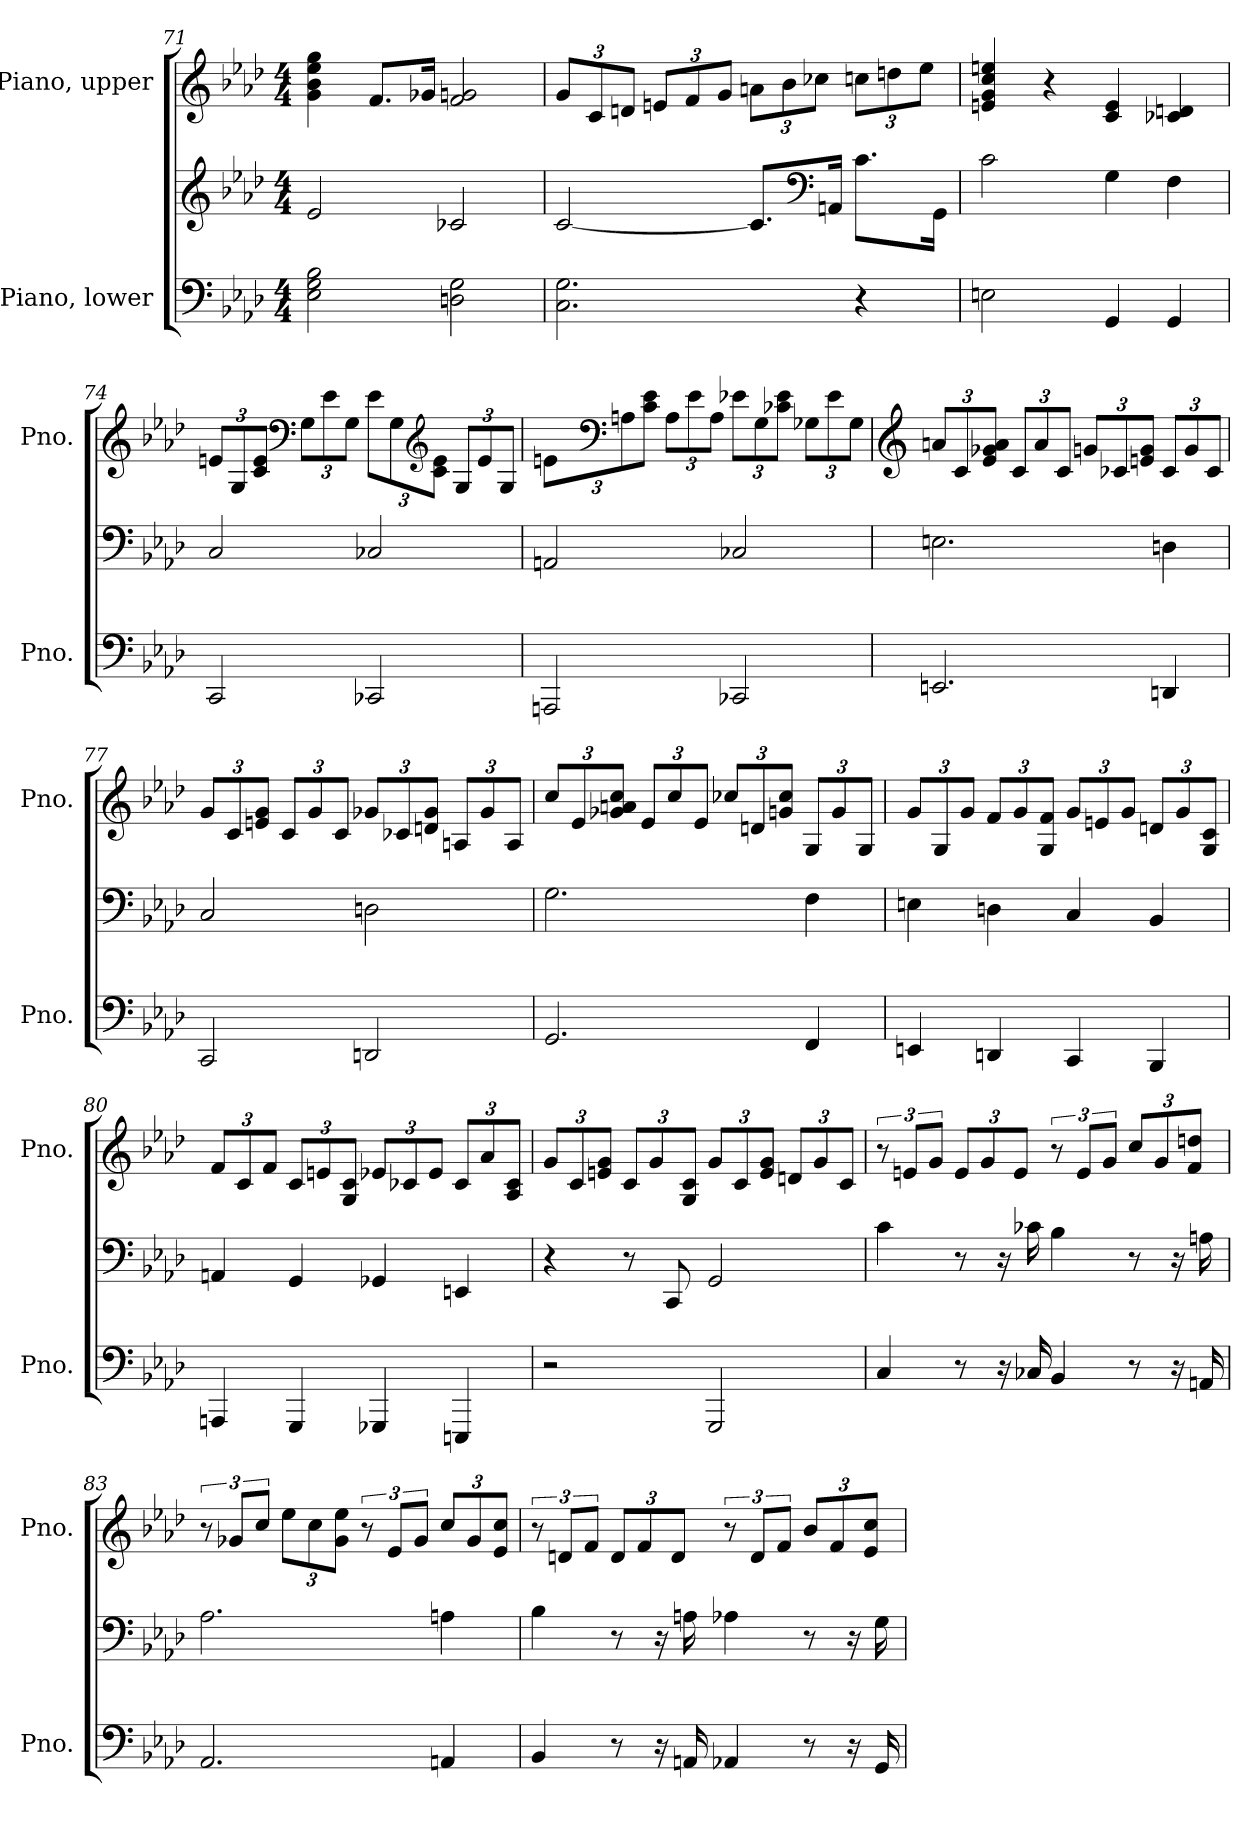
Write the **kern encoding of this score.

**kern	**kern	**kern
*part2	*part2	*part1
*staff3	*staff2	*staff1
*I"Piano, lower	*	*I"Piano, upper
*I'Pno.	*	*I'Pno.
*clefF4	*clefG2	*clefG2
*k[b-e-a-d-]	*k[b-e-a-d-]	*k[b-e-a-d-]
*M4/4	*M4/4	*M4/4
=71	=71	=71
2E-\ 2G\ 2B-\	2e-/	4g\ 4b-\ 4ee-\ 4gg\
.	.	8.f/L
.	.	16g-X/Jk
2Dn\ 2G\	2c-X/	2f/ 2gn/
!!LO:PB:g=z
=72	=72	=72
*	*	*Xbrackettup
2.C\ 2.G\	[2c/	12g/L
.	.	12c/
.	.	12dn/J
.	.	12en/L
.	.	12f/
.	.	12g/J
.	8.c/L]	12an\L
.	.	12b-\
.	.	12cc-X\J
*	*clefF4	*
.	16AAn/Jk	.
4r	8.c\L	12ccn\L
.	.	12ddn\
.	.	12ee-\J
.	16GG\Jk	.
=73	=73	=73
2En\	2c\	4en/ 4g/ 4cc/ 4een/
.	.	4r
4GG/	4G\	4c/ 4e/
4GG/	4F\	4c-X/ 4dn/
=74	=74	=74
2CC/	2C/	12en/L
.	.	12G/
.	.	12c/ 12e/J
*	*	*clefF4
.	.	12G\L
.	.	12e\
.	.	12G\J
2CC-X/	2C-X/	12e\L
.	.	12G\
*	*	*clefG2
.	.	12c\ 12e\J
.	.	12G/L
.	.	12e/
.	.	12G/J
!!LO:LB:g=z
=75	=75	=75
2AAAn/	2AAn/	12en\L
*	*	*clefF4
.	.	12An\
.	.	12c\ 12e\J
.	.	12A\L
.	.	12e\
.	.	12A\J
2CC-X/	2C-X/	12e-X\L
.	.	12G\
.	.	12c-X\ 12e-\J
.	.	12G-X\L
.	.	12e-\
.	.	12G-\J
=76	=76	=76
*	*	*clefG2
2.EEn/	2.En\	12an/L
.	.	12c/
.	.	12e-/ 12g-X/ 12a/J
.	.	12c/L
.	.	12a/
.	.	12c/J
.	.	12gn/L
.	.	12c-X/
.	.	12en/ 12g/J
4DDn/	4Dn\	12c-/L
.	.	12g/
.	.	12c-/J
!!LO:LB:g=z
=77	=77	=77
2CC/	2C/	12g/L
.	.	12c/
.	.	12en/ 12g/J
.	.	12c/L
.	.	12g/
.	.	12c/J
2DDn/	2Dn\	12g-X/L
.	.	12c-X/
.	.	12dn/ 12g-/J
.	.	12An/L
.	.	12g-/
.	.	12A/J
=78	=78	=78
2.GG/	2.G\	12cc/L
.	.	12e-/
.	.	12g-X/ 12an/ 12cc/J
.	.	12e-/L
.	.	12cc/
.	.	12e-/J
.	.	12cc-X/L
.	.	12dn/
.	.	12gn/ 12cc-/J
4FF/	4F\	12G/L
.	.	12g/
.	.	12G/J
!!LO:LB:g=z
=79	=79	=79
4EEn/	4En\	12g/L
.	.	12G/
.	.	12g/J
4DDn/	4Dn\	12f/L
.	.	12g/
.	.	12G/ 12f/J
4CC/	4C/	12g/L
.	.	12en/
.	.	12g/J
4BBB-/	4BB-/	12dn/L
.	.	12g/
.	.	12G/ 12c/J
=80	=80	=80
4AAAn/	4AAn/	12f/L
.	.	12c/
.	.	12f/J
4GGG/	4GG/	12c/L
.	.	12en/
.	.	12G/ 12c/J
4GGG-X/	4GG-X/	12e-X/L
.	.	12c-X/
.	.	12e-/J
4EEEn/	4EEn/	12c-/L
.	.	12a-/
.	.	12A-/ 12c-/J
=81	=81	=81
2r	4r	12g/L
.	.	12c/
.	.	12en/ 12g/J
.	8r	12c/L
.	.	12g/
.	8CC/	.
.	.	12G/ 12c/J
2GGG/	2GG/	12g/L
.	.	12c/
.	.	12e/ 12g/J
.	.	12dn/L
.	.	12g/
.	.	12c/J
!!LO:PB:g=z
=82	=82	=82
*	*	*brackettup
4C/	4c\	12r
.	.	12en/L
.	.	12g/J
*	*	*Xbrackettup
8r	8r	12e/L
.	.	12g/
16r	16r	.
.	.	12e/J
16C-X/	16c-X\	.
*	*	*brackettup
4BB-/	4B-\	12r
.	.	12e/L
.	.	12g/J
*	*	*Xbrackettup
8r	8r	12cc/L
.	.	12g/
16r	16r	.
.	.	12f/ 12ddn/J
16AAn/	16An\	.
=83	=83	=83
*	*	*brackettup
2.AA-/	2.A-\	12r
.	.	12g-X/L
.	.	12cc/J
*	*	*Xbrackettup
.	.	12ee-\L
.	.	12cc\
.	.	12g-\ 12ee-\J
*	*	*brackettup
.	.	12r
.	.	12e-/L
.	.	12g-/J
*	*	*Xbrackettup
4AAn/	4An\	12cc/L
.	.	12g-/
.	.	12e-/ 12cc/J
!!LO:LB:g=z
=84	=84	=84
*	*	*brackettup
4BB-/	4B-\	12r
.	.	12dn/L
.	.	12f/J
*	*	*Xbrackettup
8r	8r	12d/L
.	.	12f/
16r	16r	.
.	.	12d/J
16AAn/	16An\	.
*	*	*brackettup
4AA-X/	4A-X\	12r
.	.	12d/L
.	.	12f/J
*	*	*Xbrackettup
8r	8r	12b-/L
.	.	12f/
16r	16r	.
.	.	12e-/ 12cc/J
16GG/	16G\	.
=	=	=
*-	*-	*-
